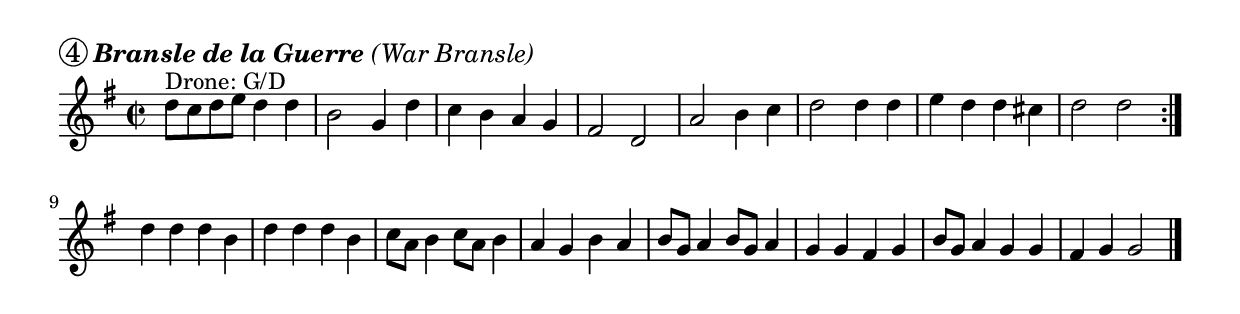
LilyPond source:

% ---
% name: War Bransle
% alt_name: Bransle de la Guerre
% alt_name: Guerre, Bransle de la
% dancers: 2@Two or More People

\include "music/include/fb_functions.ly"
%#(set-global-staff-size 18)
\include "english.ly"
%#(set-default-paper-size "letter")




  % WAR
  \score {
    \new Staff \transpose f g \relative c'' {
      \time 2/2
      \key f \major
      \repeat volta 2 {
        c8^\markup{Drone: G/D} bf c d c4 c a2 f4 c' |
        bf a g f e2 c |
        g' a4 bf c2 c4 c4 d c c b c2 c 
      }

        c4 c c a c c c a
        bf8 g a4 bf8 g a4 
        g f a g 
        a8 f g4 a8 f g4 
        f4 f e f
        a8 f g4 f4 f e f f2
        \bar "|."

    }

    \header { piece = \markup { \huge \circle  4 \large \italic { \bold{Bransle de la Guerre} (War Bransle) } } }
    \layout { indent = 0\mm }
  }




\version "2.10.10"  % necessary for upgrading to future LilyPond versions.

